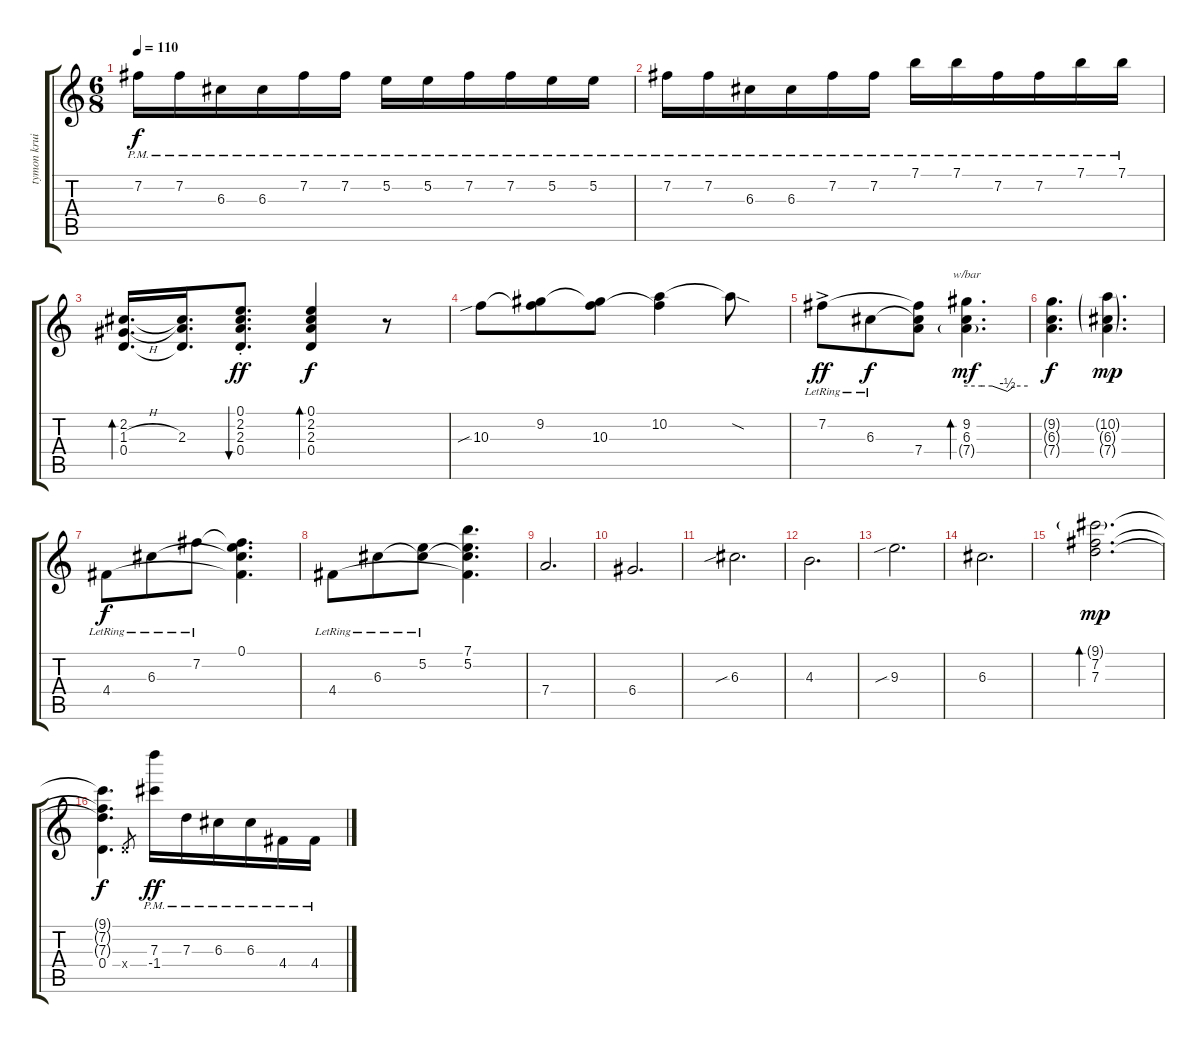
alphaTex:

\track ("tymon kruidenier" "tymon krui") {instrument distortionguitar}
\staff {score tabs}
\tuning (E4 B3 G3 D3 A2 E2) {hide}
\ts (6 8)
\tempo 110
\clef g2
\ks c
7.2{pm}.16{dy f} 7.2{pm}.16 6.3{pm}.16 6.3{pm}.16 7.2{pm}.16 7.2{pm}.16 5.2{pm}.16 5.2{pm}.16 7.2{pm}.16 7.2{pm}.16 5.2{pm}.16 5.2{pm}.16 |
7.2{pm}.16 7.2{pm}.16 6.3{pm}.16 6.3{pm}.16 7.2{pm}.16 7.2{pm}.16 7.1{pm}.16 7.1{pm}.16 7.2{pm}.16 7.2{pm}.16 7.1{pm}.16 7.1{pm}.16 |
(2.2 1.3{h} 0.4).16{d bd 60 volume 11 instrument distortionguitar} (2.2{t} 2.3 0.4{t}).16{d} (0.1 2.2{st} 2.3{st} 0.4).8{d bu 60 dy ff} (0.1 2.2 2.3 0.4).4{bd 60 dy f} r.8 |
10.3{sib}.8 (9.2 10.3{t}).8 (9.2{t} 10.3).8 (10.2 10.3{t}).4 10.2{sod t}.8 |
7.2{ac lr}.8{dy ff volume 14} 6.3{lr}.8{dy f} (7.2{t} 6.3{t} 7.4).8 (9.2 6.3 7.4{g}).4{d tbe (custom default 0 0 15 0 25 0 40 -2 47 0 60 0) bd 30 dy mf} |
(9.2{t} 6.3{t} 7.4{t}).4{d dy f} (10.2{g} 6.3{g} 7.4{g}).4{d dy mp} |
4.4{lr}.8{dy f} 6.3{lr}.8 7.2{lr}.8 (0.1 7.2{t} 6.3{t} 4.4{t}).4{d} |
4.4{lr}.8 6.3{lr}.8 (5.2{lr} 6.3{t}).8 (7.1 5.2 6.3{t} 4.4{t}).4{d} |
7.4.2{d} |
6.4.2{d} |
6.3{sib}.2{d} |
4.3.2{d} |
9.3{sib}.2{d} |
6.3.2{d} |
(9.1{g} 7.2 7.3).2{d bd 120 dy mp volume 12 instrument distortionguitar} |
(9.1{t} 7.2{t} 7.3{t} 0.4).4{d dy f} 0.4{x}.8{gr} (7.3{pm} -1.4).16{ot 15mb dy ff} 7.3{pm}.16 6.3{pm}.16 6.3{pm}.16 4.4{pm}.16 4.4{pm}.16
